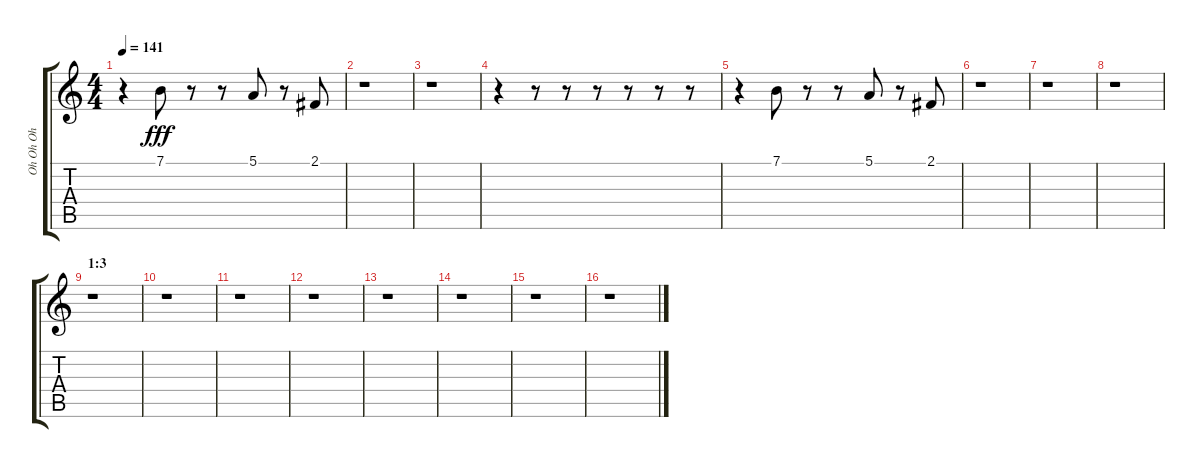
\track ("Oh Oh Oh" "Oh Oh Oh") {instrument voiceoohs}
\staff {score tabs}
\tuning (E4 B3 G3 D3 A2 E2) {hide}
\ts (4 4)
\section ("" "")
\tempo 141
\clef g2
\ks c
r.4{dy fff} 7.1.8 r.8 r.8 5.1.8 r.8 2.1.8 |
r.1 |
r.1 |
r.4 r.8 r.8 r.8 r.8 r.8 r.8 |
r.4 7.1.8 r.8 r.8 5.1.8 r.8 2.1.8 |
r.1 |
r.1 |
r.1 |
\section ("" "1:3")
r.1 |
r.1 |
r.1 |
r.1 |
r.1 |
r.1 |
r.1 |
r.1
